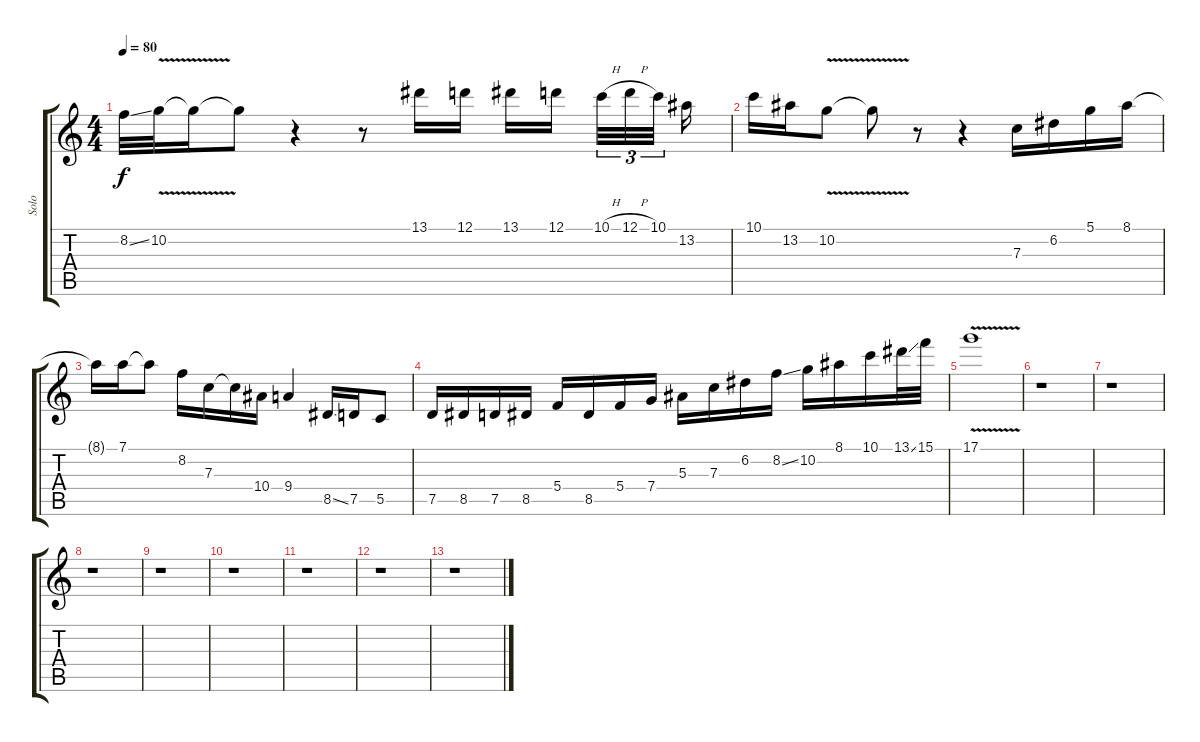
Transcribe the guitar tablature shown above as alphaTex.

\track ("Solo" "Solo") {instrument acousticguitarsteel}
\staff {score tabs}
\tuning (D4 A3 F3 C3 G2 C2) {hide}
\ts (4 4)
\tempo 80
\clef g2
\ks c
8.2{ss}.32{dy f} 10.2{v}.32 10.2{t}.16 10.2{t}.8 r.4 r.8 13.1.16 12.1.16 13.1.16 12.1.16 10.1{h}.32{tu (3 2)} 12.1{h}.32{tu (3 2)} 10.1.32{tu (3 2)} 13.2.16 |
10.1.16 13.2.16 10.2{v}.8 10.2{t}.8 r.8 r.4 7.3.16 6.2.16 5.1.16 8.1.16 |
8.1{t}.16 7.1.16 7.1{t}.8 8.2.16 7.3.16 7.3{t}.16 10.4.16 9.4.4 8.5{ss}.16 7.5.16 5.5.8 |
7.5.16 8.5.16 7.5.16 8.5.16 5.4.16 8.5.16 5.4.16 7.4.16 5.3.16 7.3.16 6.2.16 8.2{ss}.16 10.2.16 8.1.16 10.1.16 13.1{ss}.32 15.1.32 |
17.1{v}.1 |
r.1 |
r.1 |
r.1 |
r.1 |
r.1 |
r.1 |
r.1 |
r.1
